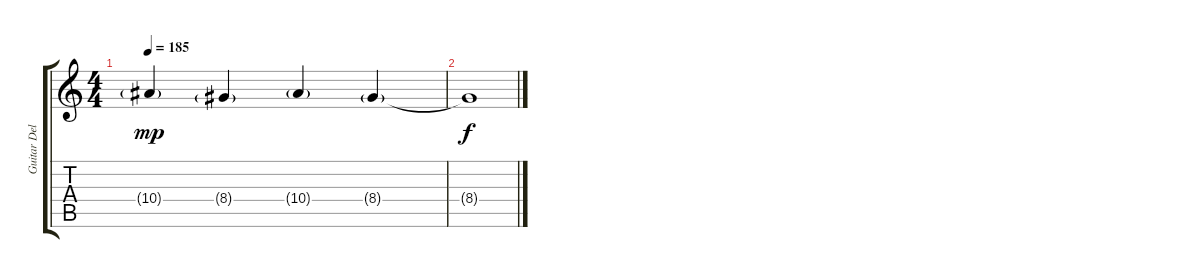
\track ("Guitar Delay" "Guitar Del") {instrument electricguitarclean}
\staff {score tabs}
\tuning (D4 A3 F3 C3 G2 C2) {hide}
\ts (4 4)
\tempo 185
\clef g2
\ks c
10.4{g}.4{dy mp} 8.4{g}.4 10.4{g}.4 8.4{g}.4 |
8.4{t}.1{dy f}
